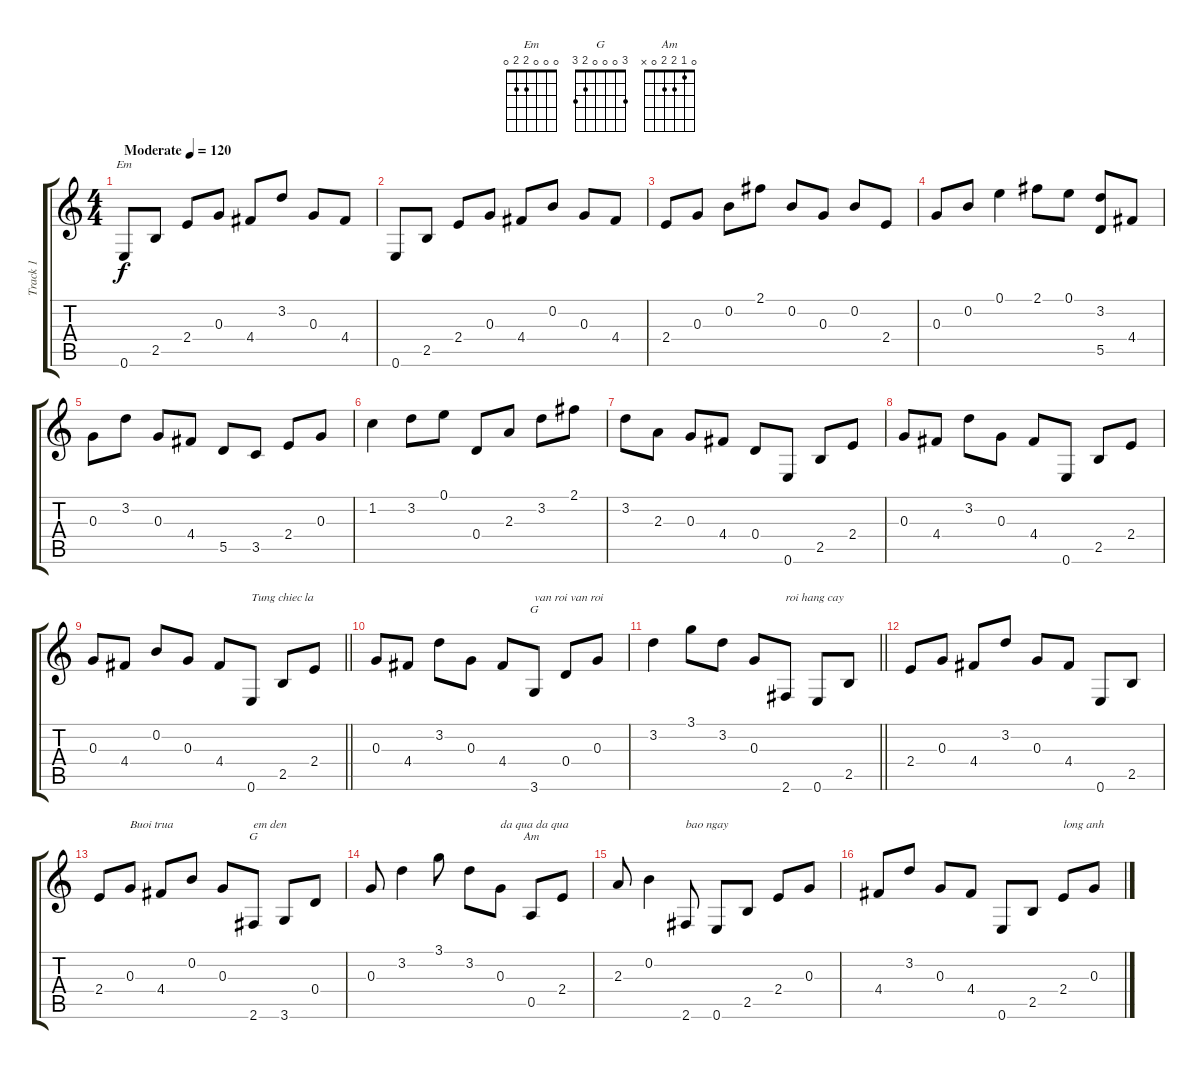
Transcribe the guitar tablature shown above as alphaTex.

\track ("Track 1" "Track 1") {instrument acousticguitarsteel}
\staff {score tabs}
\tuning (E4 B3 G3 D3 A2 E2) {hide}
\chord ("Em" 0 0 0 2 2 0)
\chord ("G" 3 3 0 0 2 3) {barre 3}
\chord ("G" 3 0 0 0 2 3)
\chord ("Am" 0 1 2 2 0 x)
\ts (4 4)
\tempo (120 "Moderate")
\clef g2
\ks c
0.6.8{ch "Em" dy f instrument acousticguitarsteel} 2.5.8 2.4.8 0.3.8 4.4.8 3.2.8 0.3.8 4.4.8 |
0.6.8 2.5.8 2.4.8 0.3.8 4.4.8 0.2.8 0.3.8 4.4.8 |
2.4.8 0.3.8 0.2.8 2.1.8 0.2.8 0.3.8 0.2.8 2.4.8 |
0.3.8 0.2.8 0.1.4 2.1.8 0.1.8 (3.2 5.5).8 4.4.8 |
0.3.8 3.2.8 0.3.8 4.4.8 5.5.8 3.5.8 2.4.8 0.3.8 |
1.2.4 3.2.8 0.1.8 0.4.8 2.3.8 3.2.8 2.1.8 |
3.2.8 2.3.8 0.3.8 4.4.8 0.4.8 0.6.8 2.5.8 2.4.8 |
0.3.8 4.4.8 3.2.8 0.3.8 4.4.8 0.6.8 2.5.8 2.4.8 |
\barLineRight lightlight
0.3.8 4.4.8 0.2.8 0.3.8 4.4.8 0.6.8{txt "Tung chiec la"} 2.5.8 2.4.8 |
0.3.8 4.4.8 3.2.8 0.3.8 4.4.8 3.6.8{ch "G" txt "van roi van roi"} 0.4.8 0.3.8 |
\barLineRight lightlight
3.2.4 3.1.8 3.2.8 0.3.8 2.6.8{txt "roi hang cay"} 0.6.8 2.5.8 |
2.4.8 0.3.8 4.4.8 3.2.8 0.3.8 4.4.8 0.6.8 2.5.8 |
2.4.8 0.3.8{txt "Buoi trua"} 4.4.8 0.2.8 0.3.8 2.6.8{ch "G" txt "em den"} 3.6.8 0.4.8 |
0.3.8 3.2.4 3.1.8 3.2.8 0.3.8{txt "da qua da qua"} 0.5.8{ch "Am"} 2.4.8 |
2.3.8 0.2.4 2.6.8{txt "bao ngay"} 0.6.8 2.5.8 2.4.8 0.3.8 |
4.4.8 3.2.8 0.3.8 4.4.8 0.6.8 2.5.8 2.4.8{txt "long anh"} 0.3.8
